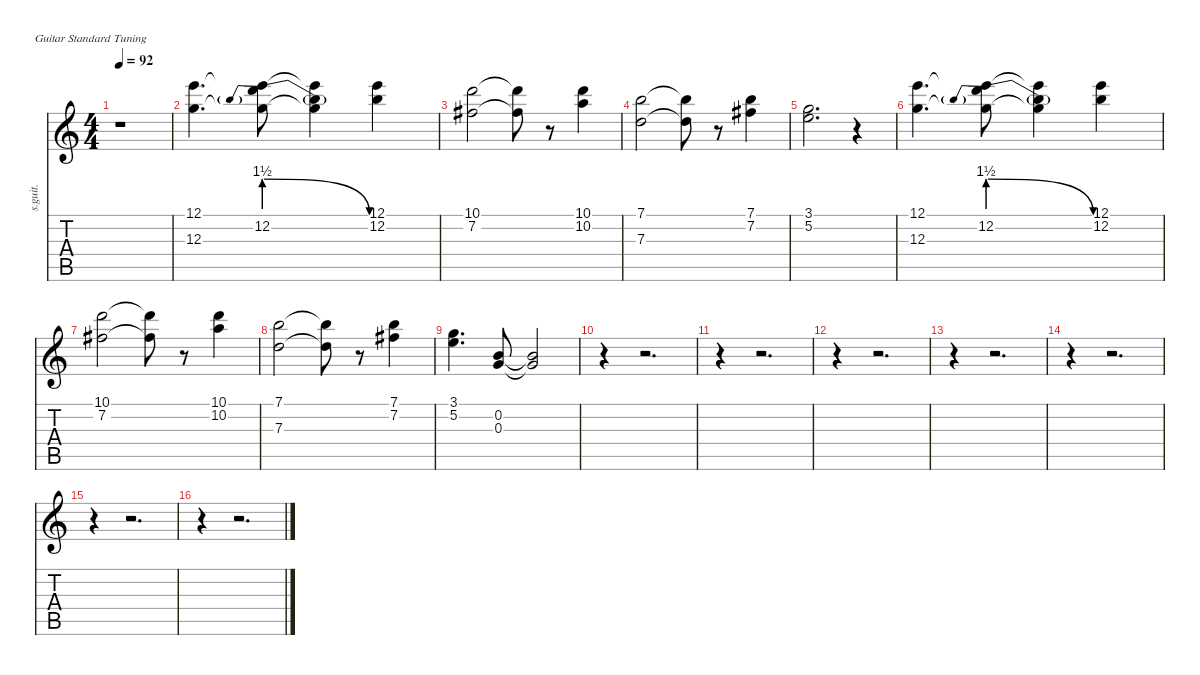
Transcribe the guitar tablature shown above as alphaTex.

\defaultSystemsLayout 4
\hideDynamics
\bracketExtendMode nobrackets
\track ("John Frusciante | Backing Vocals (Ahhs)" "s.guit.") {instrument choiraahs}
\staff {score tabs}
\tuning (E4 B3 G3 D3 A2 E2)
\displaytranspose 12
\ts (4 4)
\tempo 92
\clef g2
\ks c
r.1{dy f} |
(12.1 12.3).4{d} (12.1{t} 12.2{be (prebendrelease 0 6 30 0)} 12.3{t}).8 (12.1{t} 12.2{t} 12.3{t}).4 (12.1 12.2).4 |
(10.1 7.2{acc #}).2 (10.1{t} 7.2{t acc #}).8 r.8 (10.1 10.2).4 |
(7.1 7.3).2 (7.1{t} 7.3{t}).8 r.8 (7.1 7.2{acc #}).4 |
(3.1 5.2).2{d} r.4 |
(12.1 12.3).4{d} (12.1{t} 12.2{be (prebendrelease 0 6 30 0)} 12.3{t}).8 (12.1{t} 12.2{t} 12.3{t}).4 (12.1 12.2).4 |
(10.1 7.2{acc #}).2 (10.1{t} 7.2{t acc #}).8 r.8 (10.1 10.2).4 |
(7.1 7.3).2 (7.1{t} 7.3{t}).8 r.8 (7.1 7.2{acc #}).4 |
(3.1 5.2).4{d} (0.2 0.3).8 (0.2{t} 0.3{t}).2 |
r.4 r.2{d} |
r.4 r.2{d} |
r.4 r.2{d} |
r.4 r.2{d} |
r.4 r.2{d} |
r.4 r.2{d} |
r.4 r.2{d}
